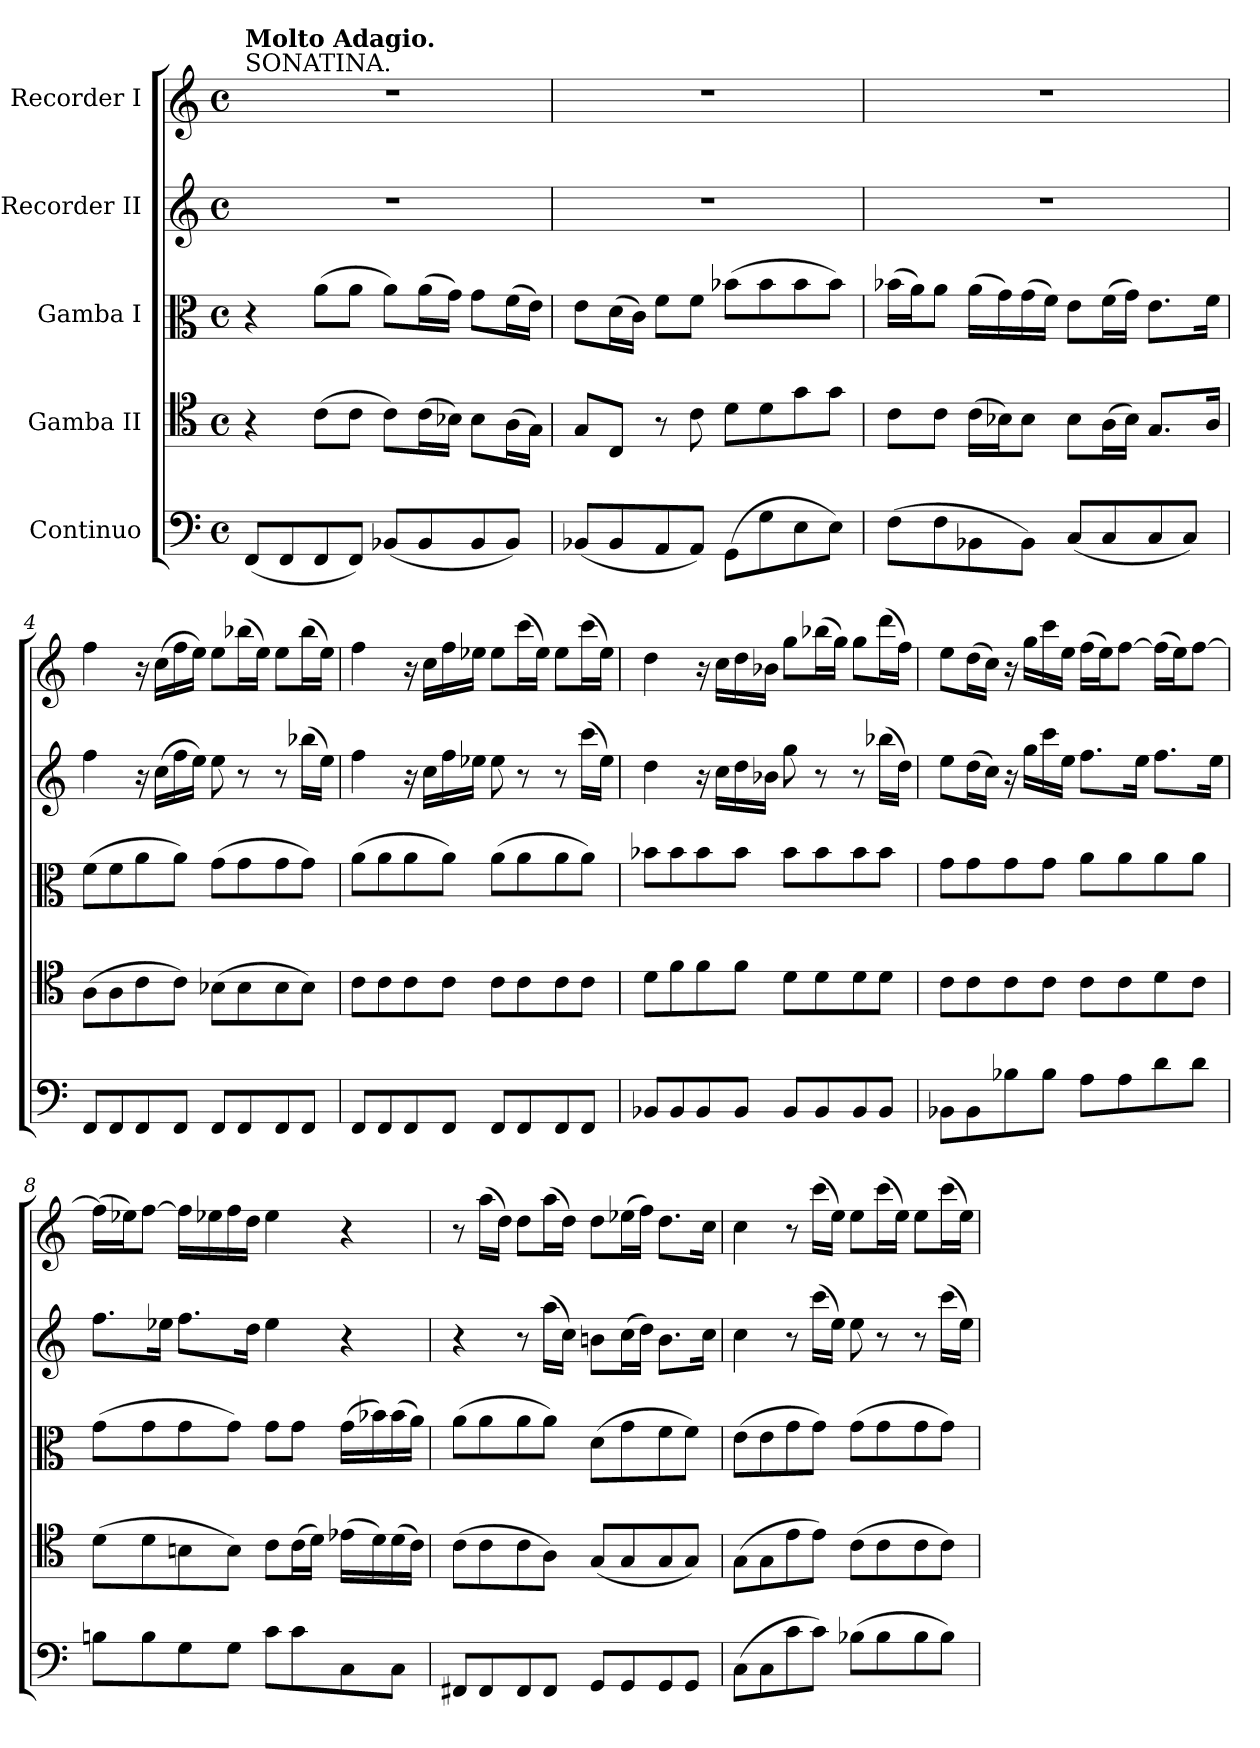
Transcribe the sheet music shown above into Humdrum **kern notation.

**kern	**kern	**kern	**kern	**kern
*part5	*part4	*part3	*part2	*part1
*staff5	*staff4	*staff3	*staff2	*staff1
*I"Continuo	*I"Gamba II	*I"Gamba I	*I"Recorder II	*I"Recorder I
!!LO:PB:g=z
*clefF4	*clefC4	*clefC3	*clefG2	*clefG2
*k[]	*k[]	*k[]	*k[]	*k[]
*C:	*C:	*C:	*C:	*C:
*M4/4	*M4/4	*M4/4	*M4/4	*M4/4
*met(c)	*met(c)	*met(c)	*met(c)	*met(c)
*MM60	*MM60	*MM60	*MM60	*MM60
=1	=1	=1	=1	=1
!	!	!	!	!LO:TX:a:t=SONATINA.
!	!	!	!	!LO:TX:a:B:t=Molto Adagio.
(8FFi/L	4r	4r	1r	1r
8FFi/	.	.	.	.
8FFi/	(8ci\L	(8ai\L	.	.
8FFi/J)	8ci\J	8ai\J	.	.
(8BB-Xi/L	8ci\L)	8ai\L)	.	.
8BB-i/	(16ci\L	(16ai\L	.	.
.	16B-Xi\JJ)	16gi\JJ)	.	.
8BB-i/	8B-i\L	8gi\L	.	.
8BB-i/J)	(16Ai\L	(16fi\L	.	.
.	16Gi\JJ)	16ei\JJ)	.	.
=2	=2	=2	=2	=2
(8BB-Xi/L	8Gi/L	8ei\L	1r	1r
8BB-i/	8Ci/J	(16di\L	.	.
.	.	16ci\JJ)	.	.
8AAi/	8r	8fi\L	.	.
8AAi/J)	8ci\	8fi\J	.	.
(8GGi\L	8di\L	(8b-Xi\L	.	.
8Gi\	8di\	8b-i\	.	.
8Ei\	8gi\	8b-i\	.	.
8Ei\J)	8gi\J	8b-i\J)	.	.
=3	=3	=3	=3	=3
(8Fi\L	8ci\L	(16b-Xi\LL	1r	1r
.	.	16ai\J)	.	.
8Fi\	8ci\J	8ai\J	.	.
8BB-Xi\	(16ci\LL	(16ai\LL	.	.
.	16B-Xi\J)	16gi\)	.	.
8BB-i\J)	8B-i\J	(16gi\	.	.
.	.	16fi\JJ)	.	.
(8Ci/L	8B-i\L	8ei\L	.	.
8Ci/	(16Ai\L	(16fi\L	.	.
.	16B-i\JJ)	16gi\JJ)	.	.
8Ci/	8.Gi/L	8.ei\L	.	.
8Ci/J)	.	.	.	.
.	16Ai/Jk	16fi\Jk	.	.
!!LO:LB:g=z
=4	=4	=4	=4	=4
8FFi/L	(8Ai\L	(8fi\L	4ffi\	4ffi\
8FFi/	8Ai\	8fi\	.	.
8FFi/	8ci\	8ai\	16r	16r
.	.	.	(16cci\LL	(16cci\LL
8FFi/J	8ci\J)	8ai\J)	16ffi\	16ffi\
.	.	.	16eei\JJ)	16eei\JJ)
8FFi/L	(8B-Xi\L	(8gi\L	8eei\	8eei\L
8FFi/	8B-i\	8gi\	8r	(16bb-Xi\L
.	.	.	.	16eei\JJ)
8FFi/	8B-i\	8gi\	8r	8eei\L
8FFi/J	8B-i\J)	8gi\J)	(16bb-Xi\LL	(16bb-i\L
.	.	.	16eei\JJ)	16eei\JJ)
=5	=5	=5	=5	=5
8FFi/L	8ci\L	(8ai\L	4ffi\	4ffi\
8FFi/	8ci\	8ai\	.	.
8FFi/	8ci\	8ai\	16r	16r
.	.	.	16cci\LL	16cci\LL
8FFi/J	8ci\J	8ai\J)	16ffi\	16ffi\
.	.	.	16ee-Xi\JJ	16ee-Xi\JJ
8FFi/L	8ci\L	(8ai\L	8ee-i\	8ee-i\L
8FFi/	8ci\	8ai\	8r	(16ccci\L
.	.	.	.	16ee-i\JJ)
8FFi/	8ci\	8ai\	8r	8ee-i\L
8FFi/J	8ci\J	8ai\J)	(16ccci\LL	(16ccci\L
.	.	.	16ee-i\JJ)	16ee-i\JJ)
=6	=6	=6	=6	=6
8BB-Xi/L	8di\L	8b-Xi\L	4ddi\	4ddi\
8BB-i/	8fi\	8b-i\	.	.
8BB-i/	8fi\	8b-i\	16r	16r
.	.	.	16cci\LL	16cci\LL
8BB-i/J	8fi\J	8b-i\J	16ddi\	16ddi\
.	.	.	16b-Xi\JJ	16b-Xi\JJ
8BB-i/L	8di\L	8b-i\L	8ggi\	8ggi\L
8BB-i/	8di\	8b-i\	8r	(16bb-Xi\L
.	.	.	.	16ggi\JJ)
8BB-i/	8di\	8b-i\	8r	8ggi\L
8BB-i/J	8di\J	8b-i\J	(16bb-Xi\LL	(16dddi\L
.	.	.	16ddi\JJ)	16ffi\JJ)
=7	=7	=7	=7	=7
8BB-Xi\L	8ci\L	8gi\L	8eei\L	8eei\L
8BB-i\	8ci\	8gi\	(16ddi\L	(16ddi\L
.	.	.	16cci\JJ)	16cci\JJ)
8B-Xi\	8ci\	8gi\	16r	16r
.	.	.	16ggi\LL	16ggi\LL
8B-i\J	8ci\J	8gi\J	16ccci\	16ccci\
.	.	.	16eei\JJ	16eei\JJ
8Ai\L	8ci\L	8ai\L	8.ffi\L	(16ffi\LL
.	.	.	.	16eei\J)
8Ai\	8ci\	8ai\	.	[8ffi\J
.	.	.	16eei\Jk	.
8di\	8di\	8ai\	8.ffi\L	(16ffi\LL]
.	.	.	.	16eei\J)
8di\J	8ci\J	8ai\J	.	[8ffi\J
.	.	.	16eei\Jk	.
!!LO:LB:g=z
=8	=8	=8	=8	=8
8Bni\L	(8di\L	(8gi\L	8.ffi\L	(16ffi\LL]
.	.	.	.	16ee-Xi\J)
8Bi\	8di\	8gi\	.	[8ffi\J
.	.	.	16ee-Xi\Jk	.
8Gi\	8Bni\	8gi\	8.ffi\L	16ffi\LL]
.	.	.	.	16ee-Xi\
8Gi\J	8Bi\J)	8gi\J)	.	16ffi\
.	.	.	16ddi\Jk	16ddi\JJ
8ci\L	8ci\L	8gi\L	4ee-i\	4ee-i\
8ci\	(16ci\L	8gi\J	.	.
.	16di\JJ)	.	.	.
8Ci\	(16e-Xi\LL	(16gi\LL	4r	4r
.	16di\)	16b-Xi\)	.	.
8Ci\J	(16di\	(16b-i\	.	.
.	16ci\JJ)	16ai\JJ)	.	.
=9	=9	=9	=9	=9
8FF#Xi/L	(8ci\L	(8ai\L	4r	8r
8FF#i/	8ci\	8ai\	.	(16aai\LL
.	.	.	.	16ddi\JJ)
8FF#i/	8ci\	8ai\	8r	8ddi\L
8FF#i/J	8Ai\J)	8ai\J)	(16aai\LL	(16aai\L
.	.	.	16cci\JJ)	16ddi\JJ)
8GGi/L	(8Gi/L	(8di\L	8bni\L	8ddi\L
8GGi/	8Gi/	8gi\	(16cci\L	(16ee-Xi\L
.	.	.	16ddi\JJ)	16ffi\JJ)
8GGi/	8Gi/	8fi\	8.bi\L	8.ddi\L
8GGi/J	8Gi/J)	8fi\J)	.	.
.	.	.	16cci\Jk	16cci\Jk
=10	=10	=10	=10	=10
(8Ci\L	(8Gi\L	(8ei\L	4cci\	4cci\
8Ci\	8Gi\	8ei\	.	.
8ci\	8ei\	8gi\	8r	8r
8ci\J)	8ei\J)	8gi\J)	(16ccci\LL	(16ccci\LL
.	.	.	16eei\JJ)	16eei\JJ)
(8B-Xi\L	(8ci\L	(8gi\L	8eei\	8eei\L
8B-i\	8ci\	8gi\	8r	(16ccci\L
.	.	.	.	16eei\JJ)
8B-i\	8ci\	8gi\	8r	8eei\L
8B-i\J)	8ci\J)	8gi\J)	(16ccci\LL	(16ccci\L
.	.	.	16eei\JJ)	16eei\JJ)
=	=	=	=	=
*-	*-	*-	*-	*-
